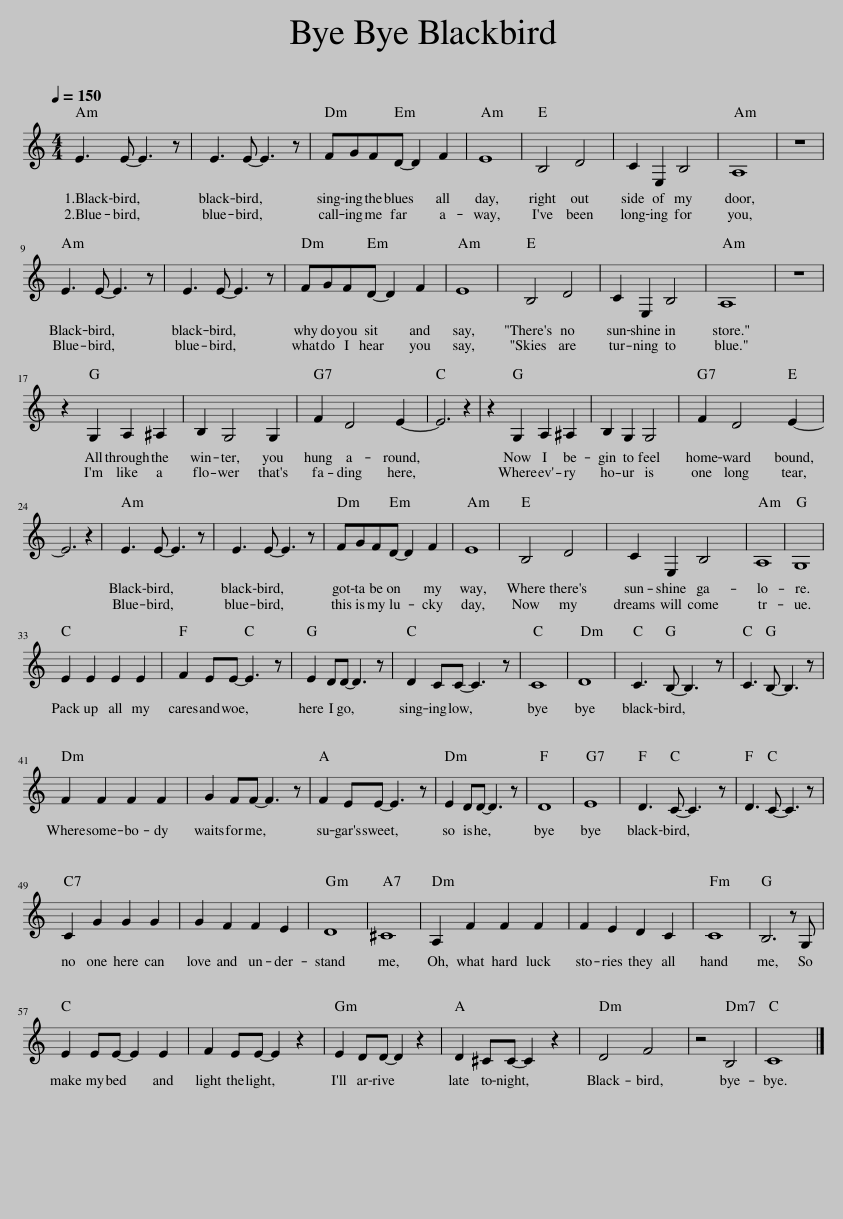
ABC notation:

X:1
L:1/8
Q:1/4=150
M:4/4
I:linebreak $
K:C
V:1 treble
V:1
 E3 E- E3 z | E3 E- E3 z | FGFD- D2 F2 | E8 | B,4 D4 | %5
 C2 E,2 B,4 | A,8 | z8 |$ E3 E- E3 z | E3 E- E3 z | %10
 FGFD- D2 F2 | E8 | B,4 D4 | C2 E,2 B,4 | A,8 | %15
 z8 |$ z2 G,2 A,2 ^A,2 | B,2 G,4 G,2 | F2 D4 E2- | E6 z2 | %20
 z2 G,2 A,2 ^A,2 | B,2 G,2 G,4 | F2 D4 E2- |$ E6 z2 | E3 E- E3 z | %25
 E3 E- E3 z | FGFD- D2 F2 | E8 | B,4 D4 | C2 E,2 B,4 | %30
 A,8 | G,8 |$ E2 E2 E2 E2 | F2 EE- E3 z | E2 DD- D3 z | %35
 D2 CC- C3 z | C8 | D8 | C3 B,- B,3 z | C3 B,- B,3 z |$ %40
 F2 F2 F2 F2 | G2 FF- F3 z | F2 EE- E3 z | E2 DD- D3 z | D8 | %45
 E8 | D3 C- C3 z | D3 C- C3 z |$ C2 G2 G2 G2 | G2 F2 F2 E2 | %50
 D8 | ^C8 | A,2 F2 F2 F2 | F2 E2 D2 C2 | C8 | %55
 B,6 z G, |$ E2 EE- E2 E2 | F2 EE- E2 z2 | E2 DD- D2 z2 | D2 ^CC- C2 z2 | %60
 D4 F4 | z4 B,4 | C8 |] %63
